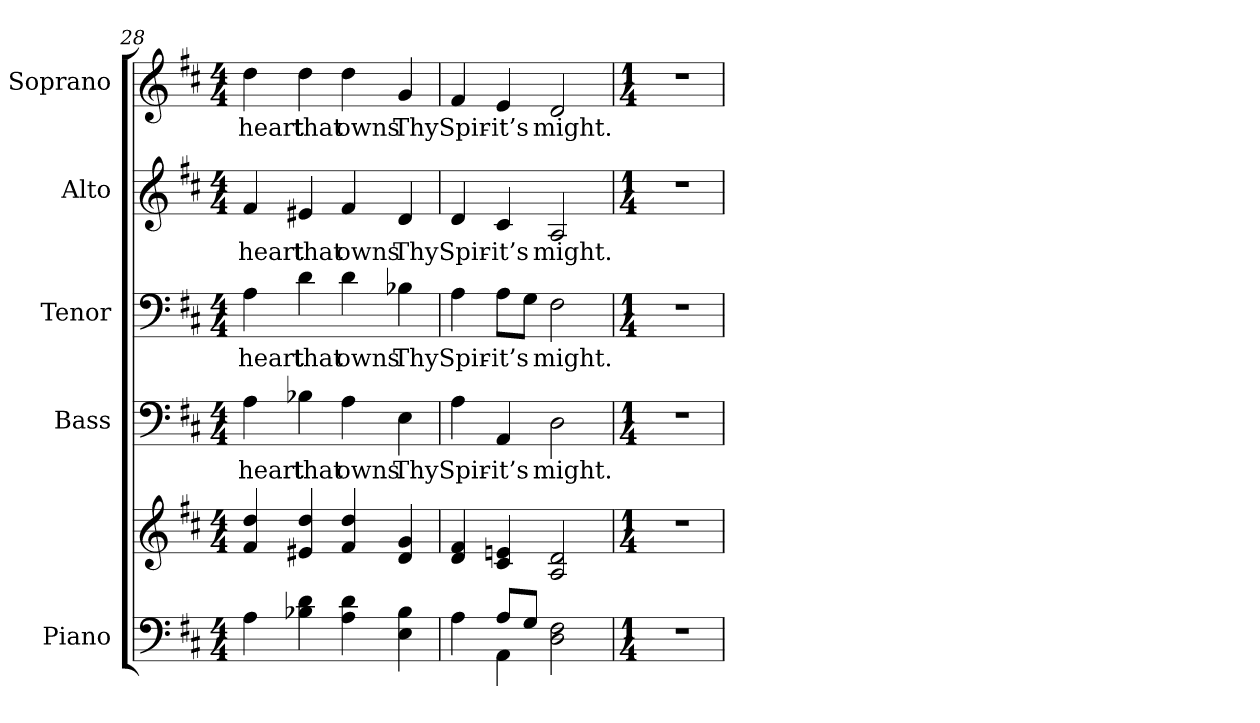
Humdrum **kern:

**kern	**kern	**kern	**text	**kern	**text	**kern	**text	**kern	**text
*part5	*part5	*part4	*part4	*part3	*part3	*part2	*part2	*part1	*part1
*staff6	*staff5	*staff4	*staff4	*staff3	*staff3	*staff2	*staff2	*staff1	*staff1
*I"Piano	*	*I"Bass	*	*I"Tenor	*	*I"Alto	*	*I"Soprano	*
*I'Pno.	*	*I'B.	*	*I'T.	*	*I'A.	*	*I'S.	*
*clefF4	*clefG2	*clefF4	*	*clefF4	*	*clefG2	*	*clefG2	*
*k[f#c#]	*k[f#c#]	*k[f#c#]	*	*k[f#c#]	*	*k[f#c#]	*	*k[f#c#]	*
*D:	*D:	*D:	*	*D:	*	*D:	*	*D:	*
*M4/4	*M4/4	*M4/4	*	*M4/4	*	*M4/4	*	*M4/4	*
=28	=28	=28	=28	=28	=28	=28	=28	=28	=28
!	!	!	!LO:LY:b:color=#000000	!	!	!	!	!	!
!	!	!	!	!	!LO:LY:b:color=#000000	!	!	!	!
!	!	!	!	!	!	!	!LO:LY:b:color=#000000	!	!
!	!	!	!	!	!	!	!	!	!LO:LY:b:color=#000000
4Ai\	4f#i/ 4ddi	4Ai\	heart	4Ai\	heart	4f#i/	heart	4ddi\	heart
!	!	!	!LO:LY:b:color=#000000	!	!	!	!	!	!
!	!	!	!	!	!LO:LY:b:color=#000000	!	!	!	!
!	!	!	!	!	!	!	!LO:LY:b:color=#000000	!	!
!	!	!	!	!	!	!	!	!	!LO:LY:b:color=#000000
4B-Xi\ 4di	4e#Xi/ 4ddi	4B-Xi\	that	4di\	that	4e#Xi/	that	4ddi\	that
!	!	!	!LO:LY:b:color=#000000	!	!	!	!	!	!
!	!	!	!	!	!LO:LY:b:color=#000000	!	!	!	!
!	!	!	!	!	!	!	!LO:LY:b:color=#000000	!	!
!	!	!	!	!	!	!	!	!	!LO:LY:b:color=#000000
4Ai\ 4di	4f#i/ 4ddi	4Ai\	owns	4di\	owns	4f#i/	owns	4ddi\	owns
!	!	!	!LO:LY:b:color=#000000	!	!	!	!	!	!
!	!	!	!	!	!LO:LY:b:color=#000000	!	!	!	!
!	!	!	!	!	!	!	!LO:LY:b:color=#000000	!	!
!	!	!	!	!	!	!	!	!	!LO:LY:b:color=#000000
4Ei\ 4B-i	4di/ 4gi	4Ei\	Thy	4B-Xi\	Thy	4di/	Thy	4gi/	Thy
!!LO:PB:g=z
=29	=29	=29	=29	=29	=29	=29	=29	=29	=29
*^	*	*	*	*	*	*	*	*	*
!	!	!	!	!LO:LY:b:color=#000000	!	!	!	!	!	!
!	!	!	!	!	!	!LO:LY:b:color=#000000	!	!	!	!
!	!	!	!	!	!	!	!	!LO:LY:b:color=#000000	!	!
!	!	!	!	!	!	!	!	!	!	!LO:LY:b:color=#000000
4Ai\	4ryy	4di/ 4f#i	4Ai\	Spir-	4Ai\	Spir-	4di/	Spir-	4f#i/	Spir-
!	!	!	!	!LO:LY:b:color=#000000	!	!	!	!	!	!
!	!	!	!	!	!	!LO:LY:b:color=#000000	!	!	!	!
!	!	!	!	!	!	!	!	!LO:LY:b:color=#000000	!	!
!	!	!	!	!	!	!	!	!	!	!LO:LY:b:color=#000000
8Ai/L	4AAi\	4c#i/ 4eni	4AAi/	-it’s	8Ai\L	-it’s	4c#i/	-it’s	4ei/	-it’s
8Gi/J	.	.	.	.	8Gi\J	.	.	.	.	.
!	!	!	!	!LO:LY:b:color=#000000	!	!	!	!	!	!
!	!	!	!	!	!	!LO:LY:b:color=#000000	!	!	!	!
!	!	!	!	!	!	!	!	!LO:LY:b:color=#000000	!	!
!	!	!	!	!	!	!	!	!	!	!LO:LY:b:color=#000000
2Di\ 2F#i	2ryy	2Ai/ 2di	2Di\	might.	2F#i\	might.	2Ai/	might.	2di/	might.
*v	*v	*	*	*	*	*	*	*	*	*
=30	=30	=30	=30	=30	=30	=30	=30	=30	=30
*M1/4	*M1/4	*M1/4	*	*M1/4	*	*M1/4	*	*M1/4	*
*^	*	*	*	*	*	*	*	*	*
!LO:N:vis=1	!	!LO:N:vis=1	!LO:N:vis=1	!	!LO:N:vis=1	!	!LO:N:vis=1	!	!LO:N:vis=1	!
*v	*v	*	*	*	*	*	*	*	*	*
4r	4r	4r	.	4r	.	4r	.	4r	.
=	=	=	=	=	=	=	=	=	=
*-	*-	*-	*-	*-	*-	*-	*-	*-	*-
